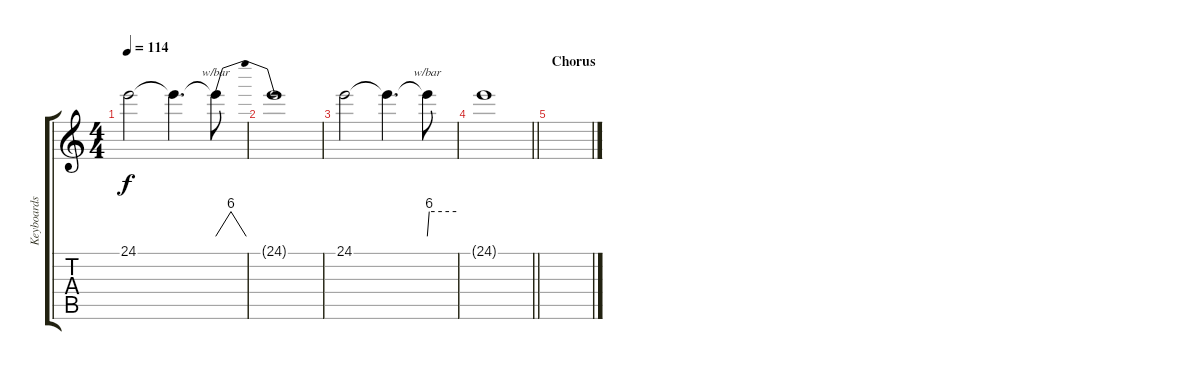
\track ("Keyboards" "Keyboards") {instrument lead1square}
\staff {score tabs}
\tuning (E4 B3 G3 D3 A2 E2) {hide}
\ts (4 4)
\tempo 114
\clef g2
\ks c
24.1.2{dy f} 24.1{t}.4{d} 24.1{t}.8{tbe (dip default 0 0 4 24 57 24 60 0)} |
24.1{t}.1 |
24.1.2 24.1{t}.4{d} 24.1{t}.8{tbe (custom default 0 0 4 24 60 24)} |
\barLineRight lightlight
24.1{t}.1 |
\section ("" "Chorus")
